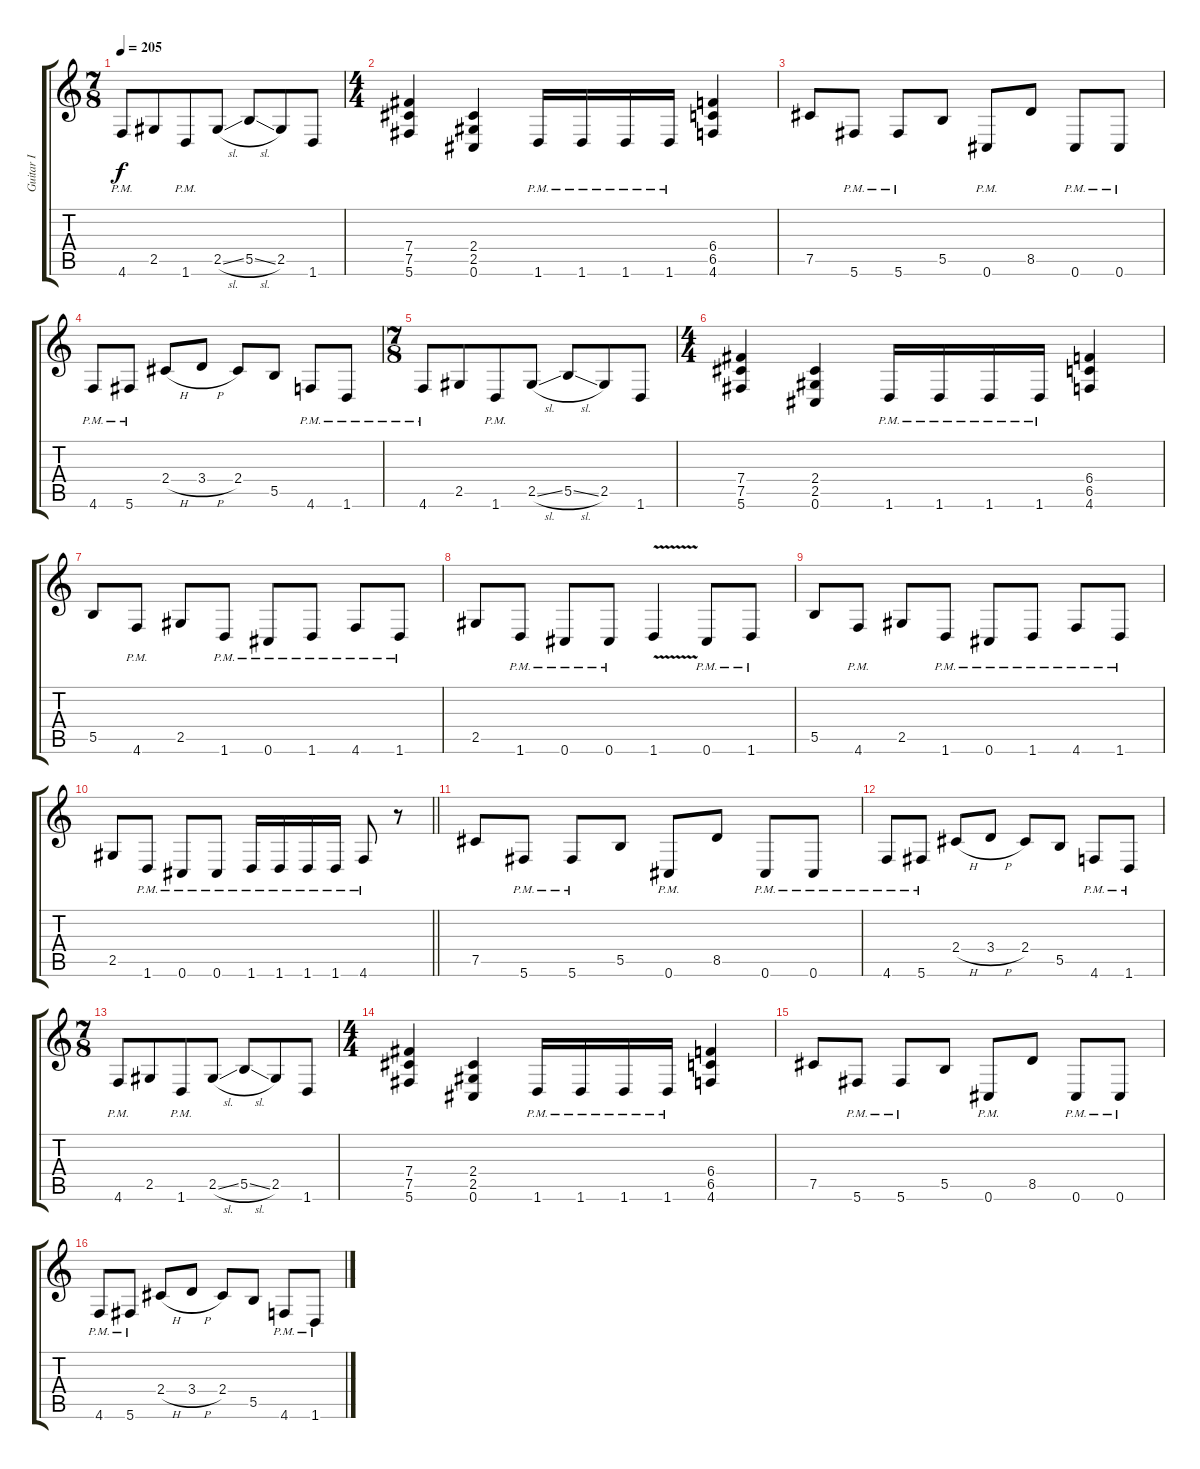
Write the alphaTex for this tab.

\track ("Guitar I" "Guitar I") {instrument distortionguitar}
\staff {score tabs}
\tuning (Db4 Ab3 E3 B2 Gb2 Db2) {hide}
\ts (7 8)
\tempo 205
\clef g2
\ks c
4.6{pm}.8{dy f} 2.5.8 1.6{pm}.8 2.5{sl}.8 5.5{sl}.8 2.5.8 1.6.8 |
\ts (4 4)
(7.4 7.5 5.6).4 (2.4 2.5 0.6).4 1.6{pm}.16 1.6{pm}.16 1.6{pm}.16 1.6{pm}.16 (6.4 6.5 4.6).4 |
7.5.8 5.6{pm}.8 5.6{pm}.8 5.5.8 0.6{pm}.8 8.5.8 0.6{pm}.8 0.6{pm}.8 |
4.6{pm}.8 5.6{pm}.8 2.4{h}.8 3.4{h}.8 2.4.8 5.5.8 4.6{pm}.8 1.6{pm}.8 |
\ts (7 8)
4.6{pm}.8 2.5.8 1.6{pm}.8 2.5{sl}.8 5.5{sl}.8 2.5.8 1.6.8 |
\ts (4 4)
(7.4 7.5 5.6).4 (2.4 2.5 0.6).4 1.6{pm}.16 1.6{pm}.16 1.6{pm}.16 1.6{pm}.16 (6.4 6.5 4.6).4 |
5.5.8 4.6{pm}.8 2.5.8 1.6{pm}.8 0.6{pm}.8 1.6{pm}.8 4.6{pm}.8 1.6{pm}.8 |
2.5.8 1.6{pm}.8 0.6{pm}.8 0.6{pm}.8 1.6{v}.4 0.6{pm}.8 1.6{pm}.8 |
5.5.8 4.6{pm}.8 2.5.8 1.6{pm}.8 0.6{pm}.8 1.6{pm}.8 4.6{pm}.8 1.6{pm}.8 |
\barLineRight lightlight
2.5.8 1.6{pm}.8 0.6{pm}.8 0.6{pm}.8 1.6{pm}.16 1.6{pm}.16 1.6{pm}.16 1.6{pm}.16 4.6{pm}.8 r.8 |
7.5.8 5.6{pm}.8 5.6{pm}.8 5.5.8 0.6{pm}.8 8.5.8 0.6{pm}.8 0.6{pm}.8 |
4.6{pm}.8 5.6{pm}.8 2.4{h}.8 3.4{h}.8 2.4.8 5.5.8 4.6{pm}.8 1.6{pm}.8 |
\ts (7 8)
4.6{pm}.8 2.5.8 1.6{pm}.8 2.5{sl}.8 5.5{sl}.8 2.5.8 1.6.8 |
\ts (4 4)
(7.4 7.5 5.6).4 (2.4 2.5 0.6).4 1.6{pm}.16 1.6{pm}.16 1.6{pm}.16 1.6{pm}.16 (6.4 6.5 4.6).4 |
7.5.8 5.6{pm}.8 5.6{pm}.8 5.5.8 0.6{pm}.8 8.5.8 0.6{pm}.8 0.6{pm}.8 |
4.6{pm}.8 5.6{pm}.8 2.4{h}.8 3.4{h}.8 2.4.8 5.5.8 4.6{pm}.8 1.6{pm}.8
